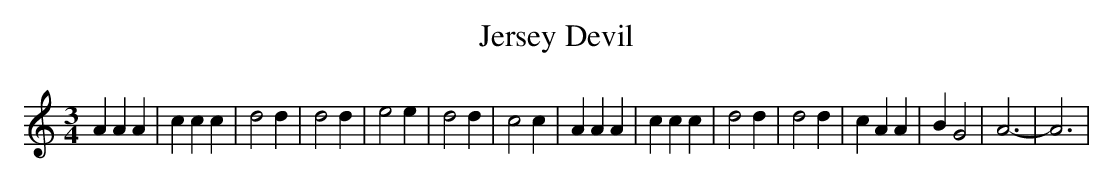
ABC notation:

X:1
T:Jersey Devil
M:3/4
L:1/4
K:C
 A A A| c c c| d2 d| d2 d| e2 e| d2 d| c2 c| A A A| c c c| d2 d| d2 d|\
 c A A| B G2| A3-| A3|
